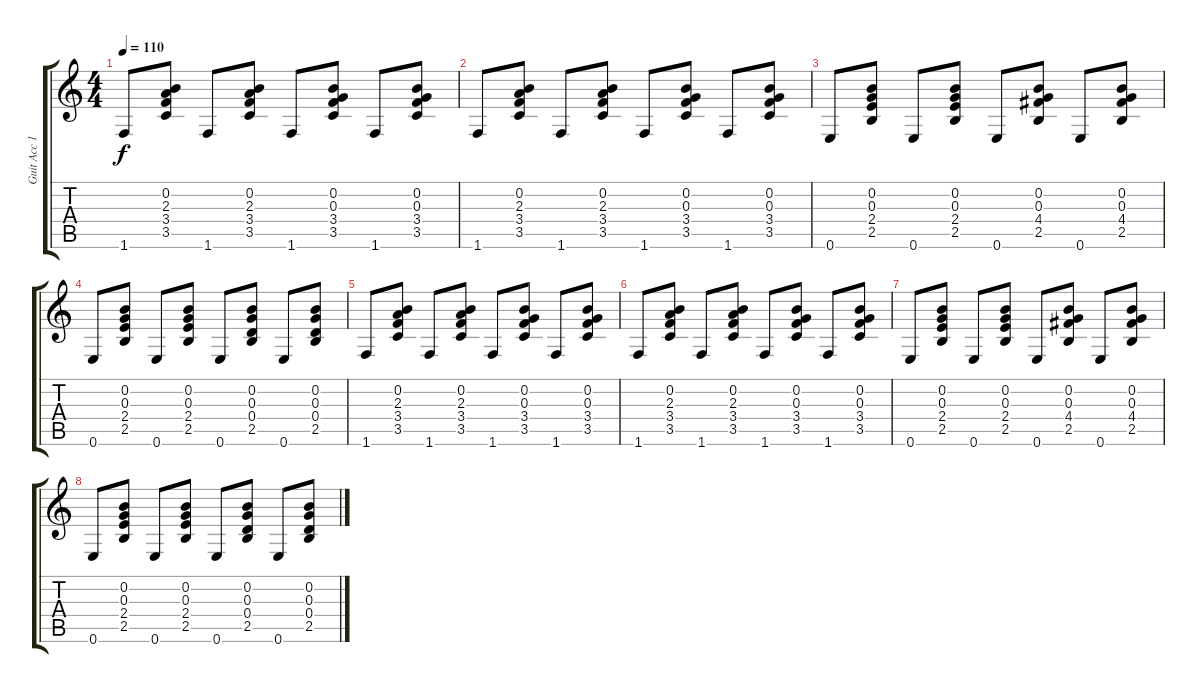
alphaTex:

\track ("Guit Acc 1" "Guit Acc 1") {instrument acousticguitarnylon}
\staff {score tabs}
\tuning (E4 B3 G3 D3 A2 E2) {hide}
\ts (4 4)
\tempo 110
\clef g2
\ks c
1.6.8{dy f} (0.2 2.3 3.4 3.5).8 1.6.8 (0.2 2.3 3.4 3.5).8 1.6.8 (0.2 0.3 3.4 3.5).8 1.6.8 (0.2 0.3 3.4 3.5).8 |
1.6.8 (0.2 2.3 3.4 3.5).8 1.6.8 (0.2 2.3 3.4 3.5).8 1.6.8 (0.2 0.3 3.4 3.5).8 1.6.8 (0.2 0.3 3.4 3.5).8 |
0.6.8 (0.2 0.3 2.4 2.5).8 0.6.8 (0.2 0.3 2.4 2.5).8 0.6.8 (0.2 0.3 4.4 2.5).8 0.6.8 (0.2 0.3 4.4 2.5).8 |
0.6.8 (0.2 0.3 2.4 2.5).8 0.6.8 (0.2 0.3 2.4 2.5).8 0.6.8 (0.2 0.3 0.4 2.5).8 0.6.8 (0.2 0.3 0.4 2.5).8 |
1.6.8 (0.2 2.3 3.4 3.5).8 1.6.8 (0.2 2.3 3.4 3.5).8 1.6.8 (0.2 0.3 3.4 3.5).8 1.6.8 (0.2 0.3 3.4 3.5).8 |
1.6.8 (0.2 2.3 3.4 3.5).8 1.6.8 (0.2 2.3 3.4 3.5).8 1.6.8 (0.2 0.3 3.4 3.5).8 1.6.8 (0.2 0.3 3.4 3.5).8 |
0.6.8 (0.2 0.3 2.4 2.5).8 0.6.8 (0.2 0.3 2.4 2.5).8 0.6.8 (0.2 0.3 4.4 2.5).8 0.6.8 (0.2 0.3 4.4 2.5).8 |
0.6.8 (0.2 0.3 2.4 2.5).8 0.6.8 (0.2 0.3 2.4 2.5).8 0.6.8 (0.2 0.3 0.4 2.5).8 0.6.8 (0.2 0.3 0.4 2.5).8
